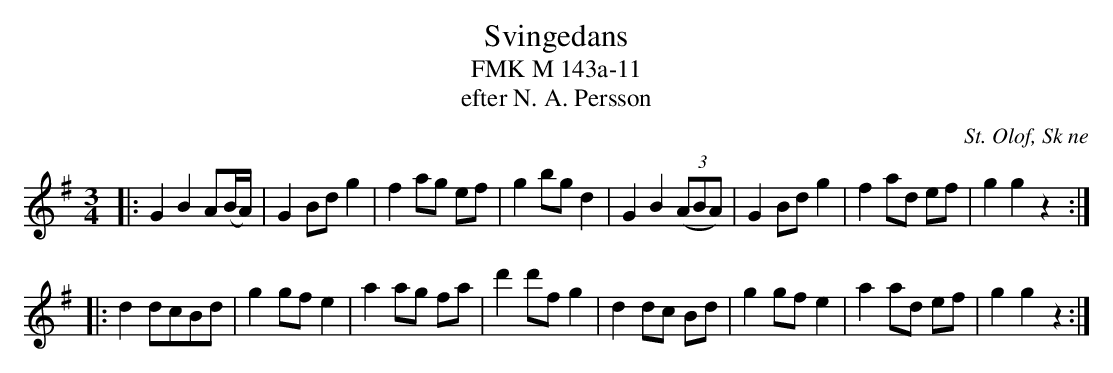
X:1
T:Svingedans
T:FMK M 143a-11
T:efter N. A. Persson
O:St. Olof, Sk ne
M:3/4
L:1/8
Q:1/4=108
K:G
|: G2 B2 A(B/A/) | G2 Bd g2 | f2 ag ef | g2 bg d2 | G2 B2 ((3ABA) | G2 Bd g2 | f2 ad ef | g2 g2 z2 :|
|: d2 dcBd | g2 gf e2 | a2 ag fa | d'2 d'f g2 | d2 dc Bd | g2 gf e2 | a2 ad ef | g2 g2 z2 :|
